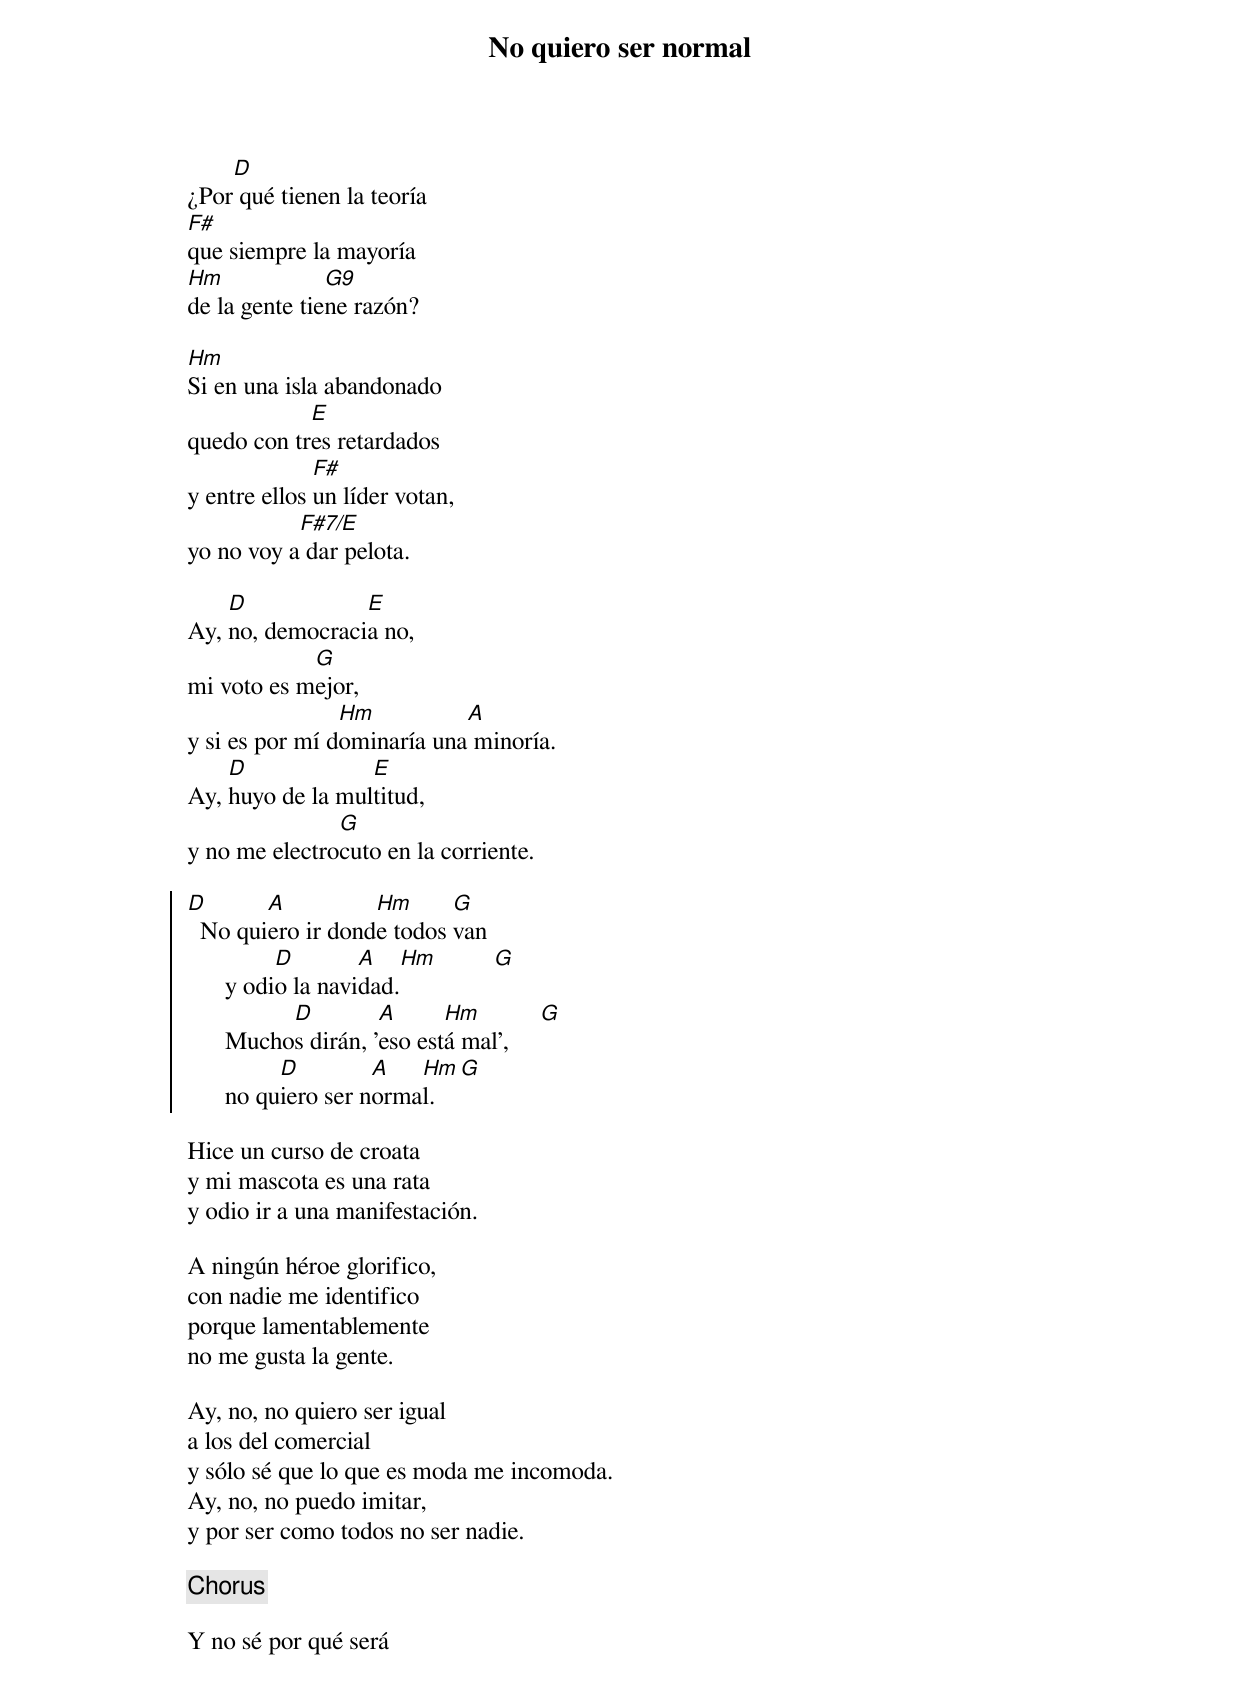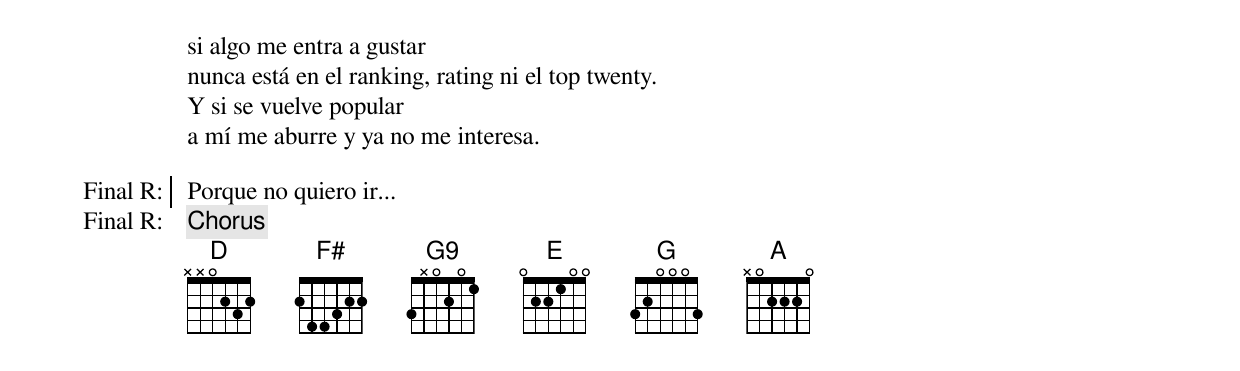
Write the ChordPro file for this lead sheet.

{title: No quiero ser normal}
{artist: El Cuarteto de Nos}
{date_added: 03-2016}
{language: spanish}
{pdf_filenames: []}
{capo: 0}
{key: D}
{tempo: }
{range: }
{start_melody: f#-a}

{start_of_verse}
¿Por[D] qué tienen la teoría
[F#]que siempre la mayoría
[Hm]de la gente tie[G9]ne razón?

[Hm]Si en una isla abandonado
quedo con tr[E]es retardados
y entre ellos [F#]un líder votan,
yo no voy a[F#7/E] dar pelota.
{end_of_verse}

{start_of_bridge}
Ay, [D]no, democraci[E]a no,
mi voto es m[G]ejor,
y si es por mí d[Hm]ominaría una[A] minoría.
Ay, [D]huyo de la mul[E]titud,
y no me electro[G]cuto en la corriente.
{end_of_bridge}

{start_of_chorus}
[D]  No qui[A]ero ir dond[Hm]e todos [G]van
      y odi[D]o la navi[A]dad.[Hm]         [G]
      Mucho[D]s dirán, '[A]eso est[Hm]á mal',     [G]
      no qu[D]iero ser n[A]orma[Hm]l.    [G]
{end_of_chorus}

{start_of_verse}
Hice un curso de croata
y mi mascota es una rata
y odio ir a una manifestación.

A ningún héroe glorifico,
con nadie me identifico
porque lamentablemente
no me gusta la gente.
{end_of_verse}

{start_of_bridge}
Ay, no, no quiero ser igual
a los del comercial
y sólo sé que lo que es moda me incomoda.
Ay, no, no puedo imitar,
y por ser como todos no ser nadie.
{end_of_bridge}

{chorus}

{start_of_bridge}
Y no sé por qué será
si algo me entra a gustar
nunca está en el ranking, rating ni el top twenty.
Y si se vuelve popular
a mí me aburre y ya no me interesa.
{end_of_bridge}

{start_of_chorus: Final R:}
Porque no quiero ir...
{end_of_chorus}
{chorus}
